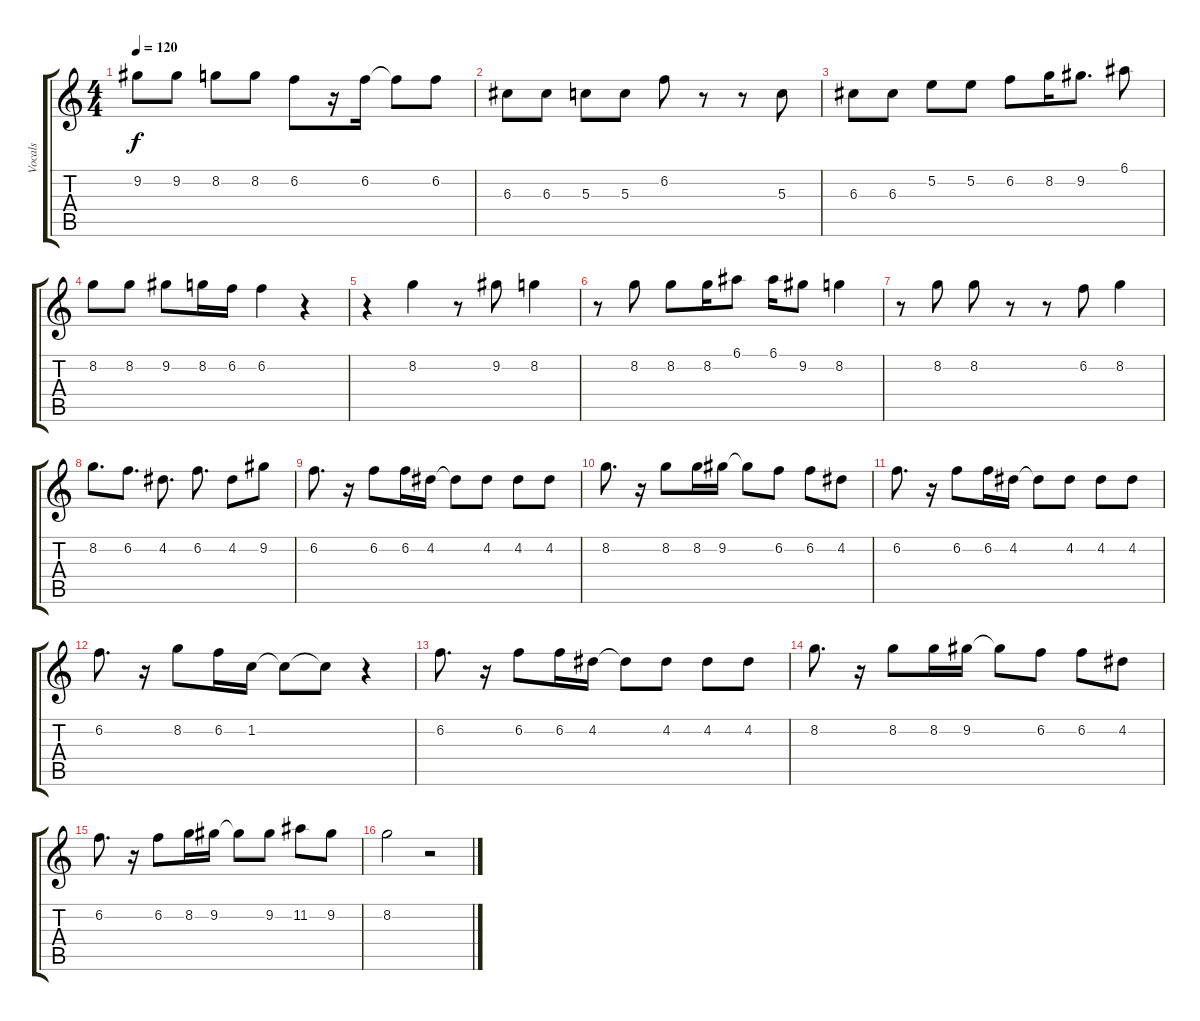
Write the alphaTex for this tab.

\track ("Vocals" "Vocals") {instrument distortionguitar}
\staff {score tabs}
\tuning (E4 B3 G3 D3 A2 E2) {hide}
\ts (4 4)
\tempo 120
\clef g2
\ks c
9.2.8{dy f} 9.2.8 8.2.8 8.2.8 6.2.8 r.16 6.2.16 6.2{t}.8 6.2.8 |
6.3.8 6.3.8 5.3.8 5.3.8 6.2.8 r.8 r.8 5.3.8 |
6.3.8 6.3.8 5.2.8 5.2.8 6.2.8 8.2.16 9.2.8{d} 6.1.8 |
8.2.8 8.2.8 9.2.8 8.2.16 6.2.16 6.2.4 r.4 |
r.4 8.2.4 r.8 9.2.8 8.2.4 |
r.8 8.2.8 8.2.8 8.2.16 6.1.8 6.1.16 9.2.8 8.2.4 |
r.8 8.2.8 8.2.8 r.8 r.8 6.2.8 8.2.4 |
8.2.8{d} 6.2.8{d} 4.2.8{d} 6.2.8{d} 4.2.8 9.2.8 |
6.2.8{d} r.16 6.2.8 6.2.16 4.2.16 4.2{t}.8 4.2.8 4.2.8 4.2.8 |
8.2.8{d} r.16 8.2.8 8.2.16 9.2.16 9.2{t}.8 6.2.8 6.2.8 4.2.8 |
6.2.8{d} r.16 6.2.8 6.2.16 4.2.16 4.2{t}.8 4.2.8 4.2.8 4.2.8 |
6.2.8{d} r.16 8.2.8 6.2.16 1.2.16 1.2{t}.8 1.2{t}.8 r.4 |
6.2.8{d} r.16 6.2.8 6.2.16 4.2.16 4.2{t}.8 4.2.8 4.2.8 4.2.8 |
8.2.8{d} r.16 8.2.8 8.2.16 9.2.16 9.2{t}.8 6.2.8 6.2.8 4.2.8 |
6.2.8{d} r.16 6.2.8 8.2.16 9.2.16 9.2{t}.8 9.2.8 11.2.8 9.2.8 |
8.2.2 r.2
